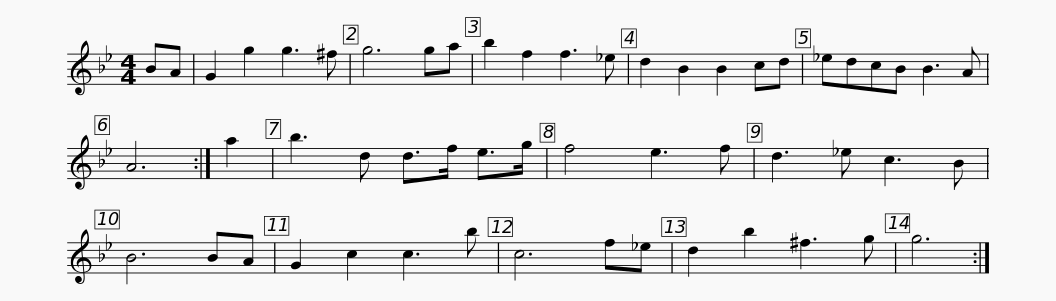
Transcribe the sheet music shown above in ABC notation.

X:1
L:1/8
M:4/4
I:linebreak $
K:Gmin
V:1 treble
V:1
 BA | G2 g2 g3 ^f | g6 ga | b2 f2 f3 _e | d2 B2 B2 cd | %5
 _edcB B3 A | A6 :| a2 | b3 d d>f e>g |$ f4 e3 f | %10
 d3 _e c3 B | B6 BA | G2 c2 c3 b | c6 f_e | d2 b2 ^f3 g | %15
 g6 :| %16
